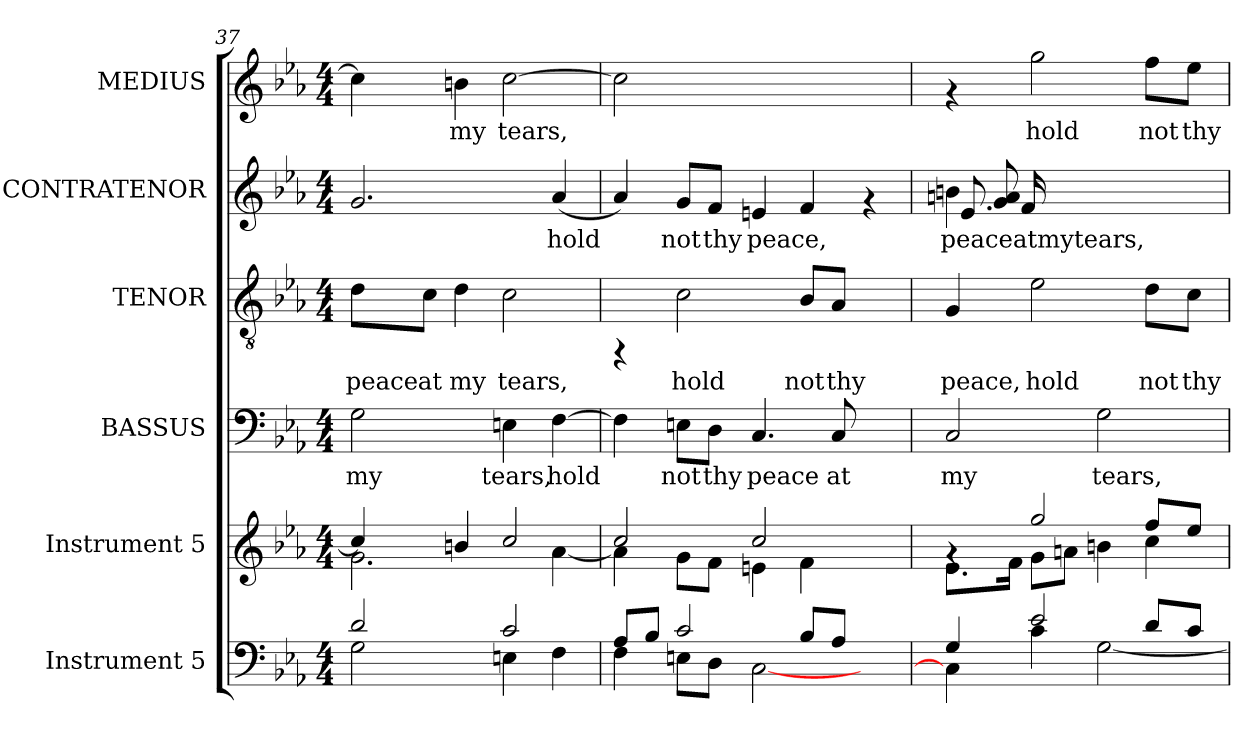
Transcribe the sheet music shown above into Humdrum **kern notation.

**kern	**kern	**kern	**text	**kern	**text	**kern	**text	**kern	**text
*part6	*part5	*part4	*part4	*part3	*part3	*part2	*part2	*part1	*part1
*staff6	*staff5	*staff4	*staff4	*staff3	*staff3	*staff2	*staff2	*staff1	*staff1
*I"Instrument 5	*I"Instrument 5	*I"BASSUS	*	*I"TENOR	*	*I"CONTRATENOR	*	*I"MEDIUS	*
*	*	*I'B	*	*I'T	*	*I'A	*	*I'S	*
*clefF4	*clefG2	*clefF4	*	*clefGv2	*	*clefG2	*	*clefG2	*
*k[b-e-a-]	*k[b-e-a-]	*k[b-e-a-]	*	*k[b-e-a-]	*	*k[b-e-a-]	*	*k[b-e-a-]	*
*E-:	*E-:	*E-:	*	*E-:	*	*E-:	*	*E-:	*
*M4/4	*M4/4	*M4/4	*	*M4/4	*	*M4/4	*	*M4/4	*
=37	=37	=37	=37	=37	=37	=37	=37	=37	=37
*^	*^	*	*	*	*	*	*	*	*
!	!	!	!	!	!LO:LY:b	!	!LO:LY:b:cj	!	!	!	!LO:LY:b:cj
2d/	2G\	4cc/]	2.g\	2G\	my	8d\L	peace	2.g/	.	4cc\]	.
!	!	!	!	!	!	!	!LO:LY:b:cj	!	!	!	!
.	.	.	.	.	.	8c\J	at	.	.	.	.
!	!	!	!	!	!	!	!LO:LY:b:cj	!	!	!	!LO:LY:b:cj
.	.	4bn/	.	.	.	4d\	my	.	.	4bn\	my
!	!	!	!	!	!LO:LY:b	!	!LO:LY:b:cj	!	!	!	!LO:LY:b:cj
2c/	4En\	2cc/	.	4En\	tears,	2c\	tears,	.	.	[>2cc\	tears,
!	!	!	!	!	!LO:LY:b	!	!	!	!LO:LY:b:cj	!	!
.	4F\	.	[>4a-\	[>4F\	hold	.	.	(<4a-/	hold	.	.
!!LO:PB:g=z
=38	=38	=38	=38	=38	=38	=38	=38	=38	=38	=38	=38
!	!	!	!	!	!LO:LY:b	!	!	!	!LO:LY:b:cj	!	!LO:LY:b:cj
8A-/L	4F\	2cc/	4a-\]	4F\]	.	4rFF	.	4a-/)	.	2cc\]	.
8B-/J	.	.	.	.	.	.	.	.	.	.	.
!	!	!	!	!	!LO:LY:b	!	!LO:LY:b:cj	!	!LO:LY:b:cj	!	!
2c/	8En\L	.	8g\L	8En\L	not	2c\	hold	8g/L	not	.	.
!	!	!	!	!	!LO:LY:b	!	!	!	!LO:LY:b:cj	!	!
.	8D\J	.	8f\J	8D\J	thy	.	.	8f/J	thy	.	.
!	!	!	!	!	!LO:LY:b	!	!	!	!LO:LY:b:cj	!	!
.	[<2C\	2cc/	4en\	4.C/	peace	.	.	4en/	peace,	2.ryy	.
!	!	!	!	!	!	!	!LO:LY:b:cj	!	!	!	!
8B-/L	.	.	4f\	.	.	8B-/L	not	4f/	.	.	.
!	!	!	!	!	!LO:LY:b	!	!LO:LY:b:cj	!	!	!	!
8A-/J	.	.	.	8C/	at	8A-/J	thy	.	.	.	.
4ryy	4ryy	4ryy	4ryy	4ryy	.	4ryy	.	4rf	.	.	.
=39	=39	=39	=39	=39	=39	=39	=39	=39	=39	=39	=39
!	!	!	!	!	!LO:LY:b	!	!LO:LY:b:cj	!	!LO:LY:b:cj	!	!
*	*	*	*	*	*	*	*	*^	*	*	*
*	*	*	*	*	*	*	*	*	*^	*	*	*
*	*	*	*	*	*	*	*	*	*	*^	*	*	*
4G/	4C\]	4rf	8.e-\L	2C/	my	4G/	peace,	4bn\	8.e-/	(<8an/ 8g/	16f/)	peaceatmytears,	4rf	.
.	.	.	.	.	.	.	.	.	.	.	2.ryy	.	.	.
.	.	.	.	.	.	.	.	.	.	2.ryy	.	.	.	.
.	.	.	16f\J	.	.	.	.	.	2.ryy	.	.	.	.	.
!	!	!	!	!	!	!	!LO:LY:b:cj	!	!	!	!	!	!	!LO:LY:b:cj
2e-/	4c\	2gg/	8g\L	.	.	2e-\	hold	2.ryy	.	.	.	.	2gg\	hold
.	.	.	8an\J	.	.	.	.	.	.	.	.	.	.	.
!	!	!	!	!	!LO:LY:b	!	!	!	!	!	!	!	!	!
.	[<2G\	.	4bn\	2G\	tears,	.	.	.	.	.	.	.	.	.
!	!	!	!	!	!	!	!LO:LY:b:cj	!	!	!	!	!	!	!LO:LY:b:cj
8d/L	.	8ff/L	4cc\	.	.	8d\L	not	.	.	.	.	.	8ff\L	not
.	.	.	.	.	.	.	.	.	.	.	8.ryy	.	.	.
!	!	!	!	!	!	!	!LO:LY:b:cj	!	!	!	!	!	!	!LO:LY:b:cj
8c/J	.	8ee-/J	.	.	.	8c\J	thy	.	.	8ryy	.	.	8ee-\J	thy
.	.	.	.	.	.	.	.	.	16ryy	.	.	.	.	.
*v	*v	*	*	*	*	*	*	*v	*v	*v	*v	*	*	*
*	*v	*v	*	*	*	*	*	*	*	*
=	=	=	=	=	=	=	=	=	=
*-	*-	*-	*-	*-	*-	*-	*-	*-	*-
